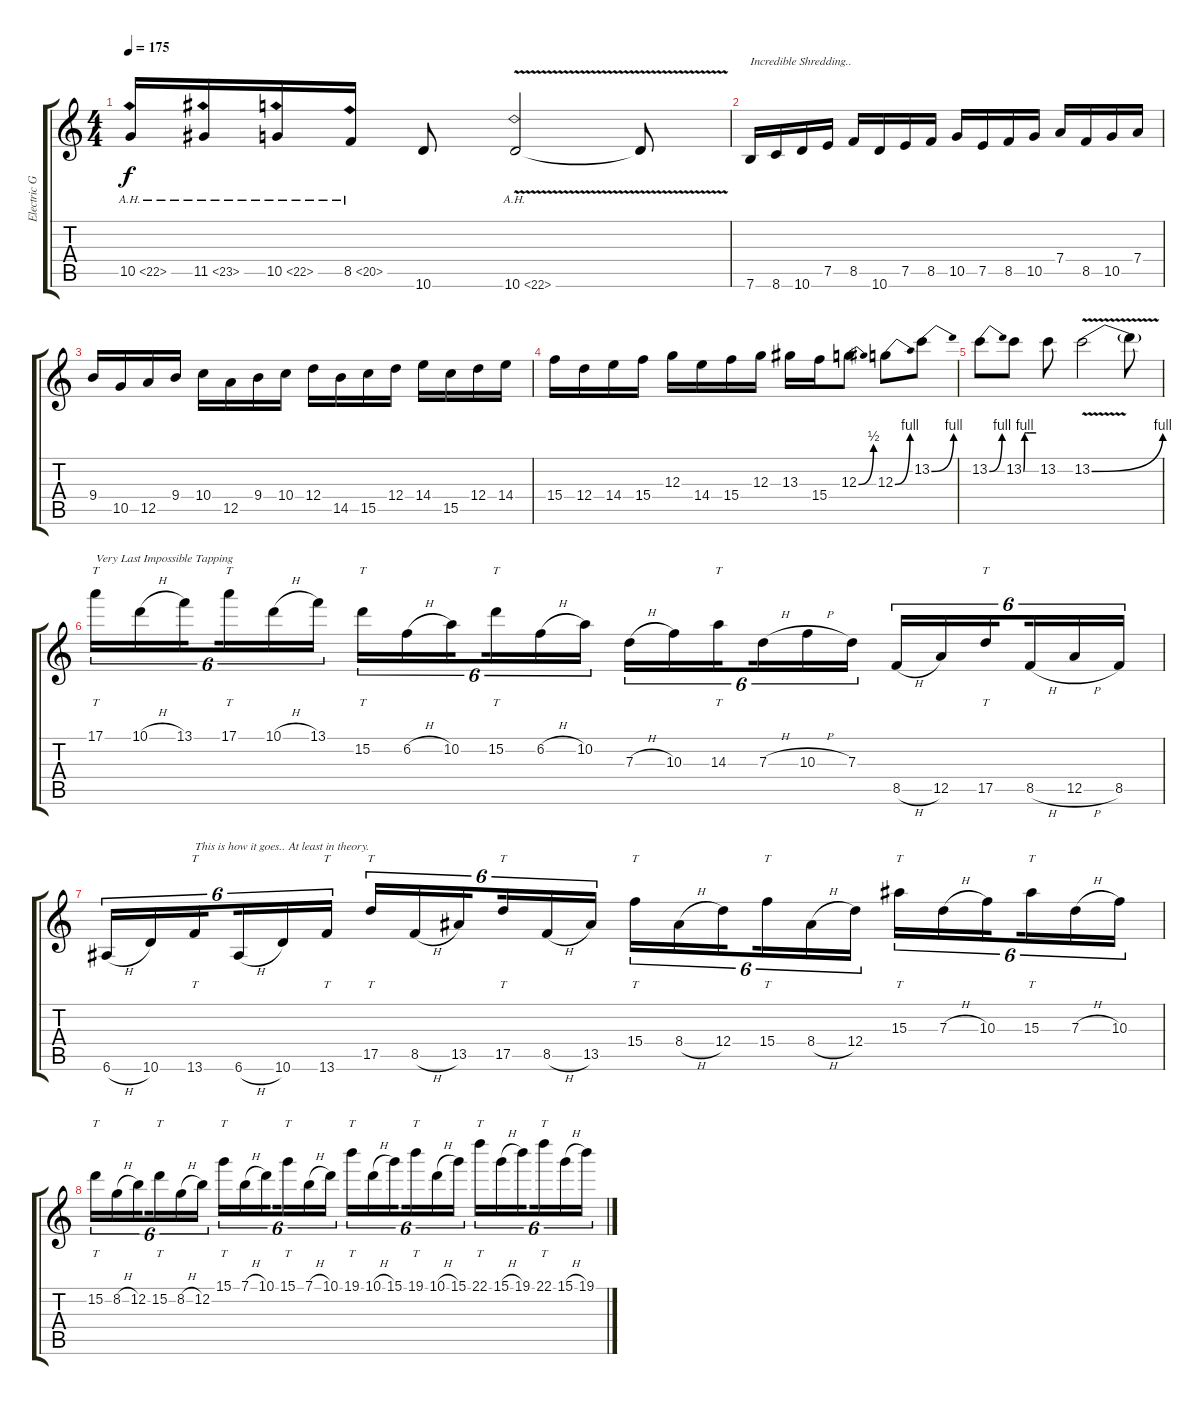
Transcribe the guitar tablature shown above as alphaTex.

\track ("Electric Guitar" "Electric G") {instrument distortionguitar}
\staff {score tabs}
\tuning (E4 B3 G3 D3 A2 E2) {hide}
\ts (4 4)
\tempo 175
\clef g2
\ks c
10.5{ah 12}.16{dy f} 11.5{ah 12}.16 10.5{ah 12}.16 8.5{ah 12}.16 10.6.8 10.6{ah 12 v}.2 10.6{t}.8 |
7.6.16{txt "Incredible Shredding.."} 8.6.16 10.6.16 7.5.16 8.5.16 10.6.16 7.5.16 8.5.16 10.5.16 7.5.16 8.5.16 10.5.16 7.4.16 8.5.16 10.5.16 7.4.16 |
9.4.16 10.5.16 12.5.16 9.4.16 10.4.16 12.5.16 9.4.16 10.4.16 12.4.16 14.5.16 15.5.16 12.4.16 14.4.16 15.5.16 12.4.16 14.4.16 |
15.4.16 12.4.16 14.4.16 15.4.16 12.3.16 14.4.16 15.4.16 12.3.16 13.3.16 15.4.16 12.3{be (bend 0 0 60 2)}.8 12.3{be (bend 0 0 60 4)}.8 13.2{be (bend 0 0 60 4)}.8 |
13.2{be (bend 0 0 60 4)}.8 13.2{be (custom 0 0 5 4 15 4 30 4 60 4)}.8 13.2.8 13.2{be (bend 0 0 60 4) v}.2 13.2{t}.8 |
17.1.16{tt tu (6 4) txt "Very Last Impossible Tapping"} 10.1{h}.16{tu (6 4)} 13.1.16{tu (6 4) beam splitsecondary} 17.1.16{tt tu (6 4)} 10.1{h}.16{tu (6 4)} 13.1.16{tu (6 4)} 15.2.16{tt tu (6 4)} 6.2{h}.16{tu (6 4)} 10.2.16{tu (6 4) beam splitsecondary} 15.2.16{tt tu (6 4)} 6.2{h}.16{tu (6 4)} 10.2.16{tu (6 4)} 7.3{h}.16{tu (6 4)} 10.3.16{tu (6 4)} 14.3.16{tt tu (6 4) beam splitsecondary} 7.3{h}.16{tu (6 4)} 10.3{h}.16{tu (6 4)} 7.3.16{tu (6 4)} 8.5{h}.16{tu (6 4)} 12.5.16{tu (6 4)} 17.5.16{tt tu (6 4) beam splitsecondary} 8.5{h}.16{tu (6 4)} 12.5{h}.16{tu (6 4)} 8.5.16{tu (6 4)} |
6.6{h}.16{tu (6 4)} 10.6.16{tu (6 4)} 13.6.16{tt tu (6 4) txt "This is how it goes.. At least in theory." beam splitsecondary} 6.6{h}.16{tu (6 4)} 10.6.16{tu (6 4)} 13.6.16{tt tu (6 4)} 17.5.16{tt tu (6 4)} 8.5{h}.16{tu (6 4)} 13.5.16{tu (6 4) beam splitsecondary} 17.5.16{tt tu (6 4)} 8.5{h}.16{tu (6 4)} 13.5.16{tu (6 4)} 15.4.16{tt tu (6 4)} 8.4{h}.16{tu (6 4)} 12.4.16{tu (6 4) beam splitsecondary} 15.4.16{tt tu (6 4)} 8.4{h}.16{tu (6 4)} 12.4.16{tu (6 4)} 15.3.16{tt tu (6 4)} 7.3{h}.16{tu (6 4)} 10.3.16{tu (6 4) beam splitsecondary} 15.3.16{tt tu (6 4)} 7.3{h}.16{tu (6 4)} 10.3.16{tu (6 4)} |
15.2.16{tt tu (6 4)} 8.2{h}.16{tu (6 4)} 12.2.16{tu (6 4) beam splitsecondary} 15.2.16{tt tu (6 4)} 8.2{h}.16{tu (6 4)} 12.2.16{tu (6 4)} 15.1.16{tt tu (6 4)} 7.1{h}.16{tu (6 4)} 10.1.16{tu (6 4) beam splitsecondary} 15.1.16{tt tu (6 4)} 7.1{h}.16{tu (6 4)} 10.1.16{tu (6 4)} 19.1.16{tt tu (6 4)} 10.1{h}.16{tu (6 4)} 15.1.16{tu (6 4) beam splitsecondary} 19.1.16{tt tu (6 4)} 10.1{h}.16{tu (6 4)} 15.1.16{tu (6 4)} 22.1.16{tt tu (6 4)} 15.1{h}.16{tu (6 4)} 19.1.16{tu (6 4) beam splitsecondary} 22.1.16{tt tu (6 4)} 15.1{h}.16{tu (6 4)} 19.1.16{tu (6 4)}
